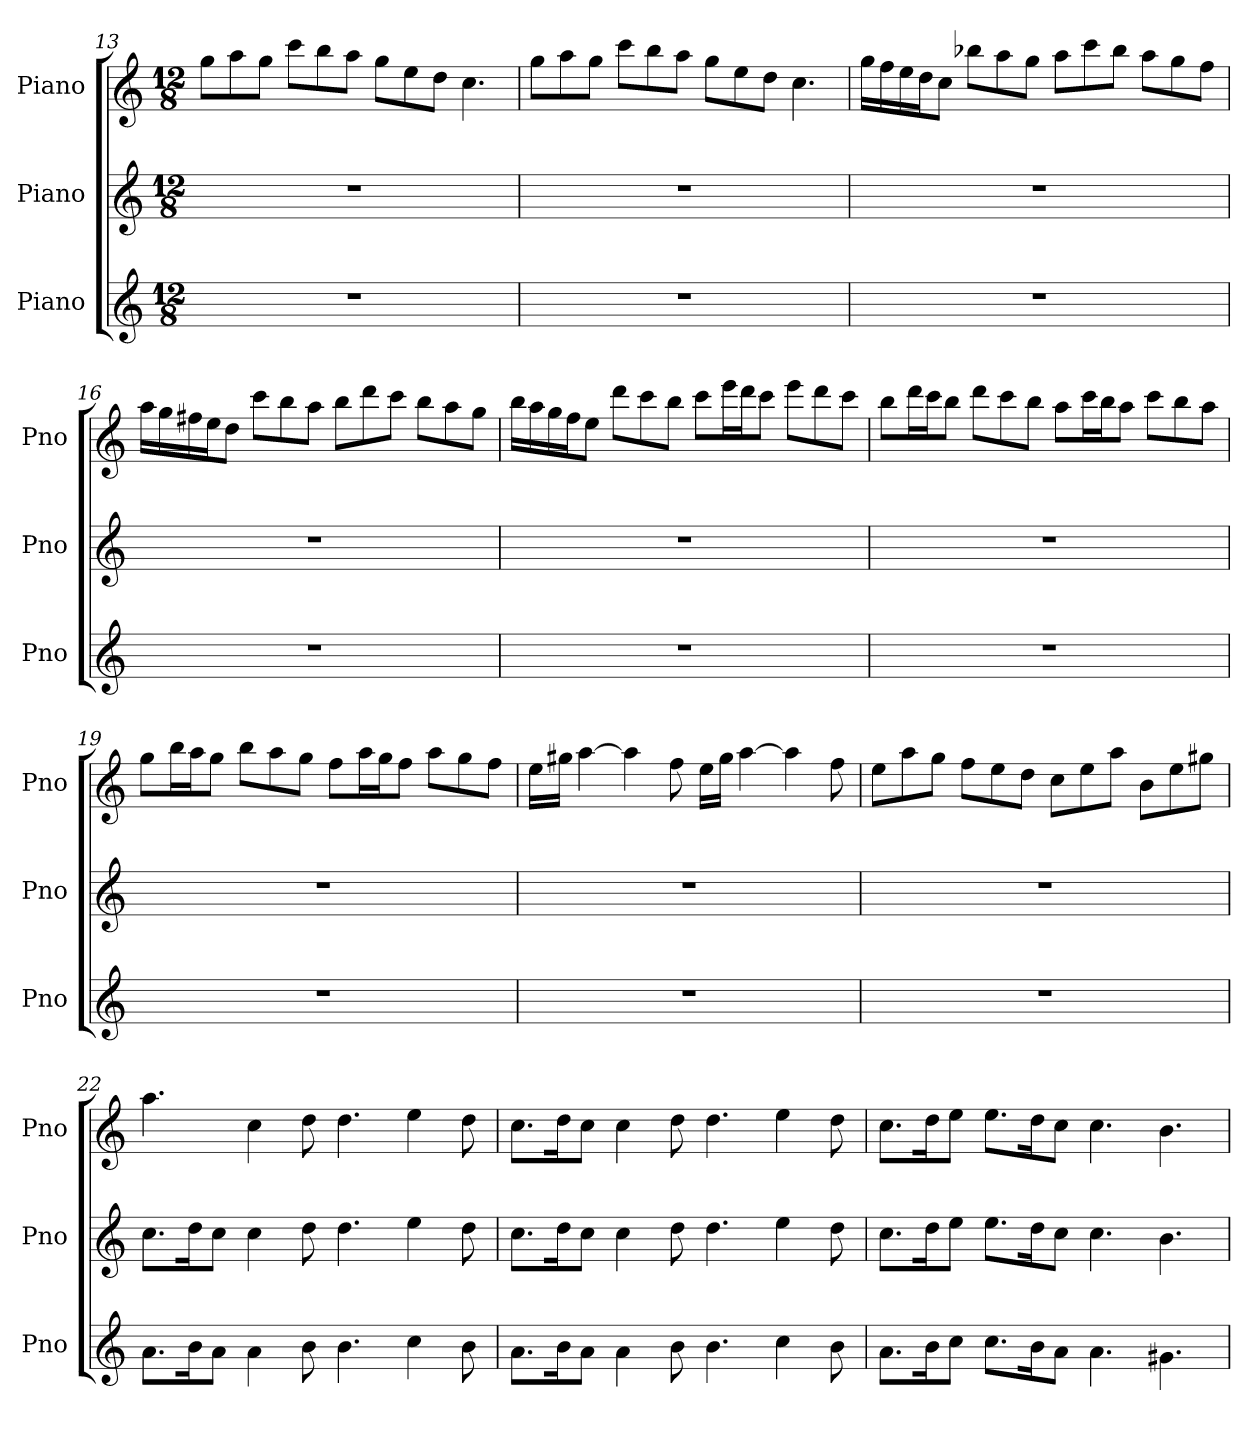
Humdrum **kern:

**kern	**kern	**kern
*part3	*part2	*part1
*staff3	*staff2	*staff1
*I"Piano	*I"Piano	*I"Piano
*I'Pno	*I'Pno	*I'Pno
!!LO:PB:g=z
*clefG2	*clefG2	*clefG2
*k[]	*k[]	*k[]
*M12/8	*M12/8	*M12/8
*MM140	*MM140	*MM140
=13	=13	=13
1.r	1.r	8gg\L
.	.	8aa\
.	.	8gg\J
.	.	8ccc\L
.	.	8bb\
.	.	8aa\J
.	.	8gg\L
.	.	8ee\
.	.	8dd\J
.	.	4.cc\
=14	=14	=14
1.r	1.r	8gg\L
.	.	8aa\
.	.	8gg\J
.	.	8ccc\L
.	.	8bb\
.	.	8aa\J
.	.	8gg\L
.	.	8ee\
.	.	8dd\J
.	.	4.cc\
!!LO:LB:g=z
=15	=15	=15
*	*	*MM142
1.r	1.r	16gg\LL
.	.	16ff\
.	.	16ee\
.	.	16dd\J
.	.	8cc\J
.	.	8bb-X\L
.	.	8aa\
.	.	8gg\J
.	.	8aa\L
.	.	8ccc\
.	.	8bb-\J
.	.	8aa\L
.	.	8gg\
.	.	8ff\J
=16	=16	=16
*	*	*MM143
1.r	1.r	16aa\LL
.	.	16gg\
.	.	16ff#X\
.	.	16ee\J
.	.	8dd\J
.	.	8ccc\L
.	.	8bb\
.	.	8aa\J
.	.	8bb\L
.	.	8ddd\
.	.	8ccc\J
.	.	8bb\L
.	.	8aa\
.	.	8gg\J
!!LO:LB:g=z
=17	=17	=17
*	*	*MM144
1.r	1.r	16bb\LL
.	.	16aa\
.	.	16gg\
.	.	16ff\J
.	.	8ee\J
.	.	8ddd\L
.	.	8ccc\
.	.	8bb\J
*	*	*MM145
.	.	8ccc\L
.	.	16eee\L
.	.	16ddd\J
.	.	8ccc\J
.	.	8eee\L
.	.	8ddd\
.	.	8ccc\J
=18	=18	=18
1.r	1.r	8bb\L
.	.	16ddd\L
.	.	16ccc\J
.	.	8bb\J
.	.	8ddd\L
.	.	8ccc\
.	.	8bb\J
.	.	8aa\L
.	.	16ccc\L
.	.	16bb\J
.	.	8aa\J
.	.	8ccc\L
.	.	8bb\
.	.	8aa\J
!!LO:LB:g=z
=19	=19	=19
1.r	1.r	8gg\L
.	.	16bb\L
.	.	16aa\J
.	.	8gg\J
.	.	8bb\L
.	.	8aa\
.	.	8gg\J
.	.	8ff\L
.	.	16aa\L
.	.	16gg\J
.	.	8ff\J
.	.	8aa\L
.	.	8gg\
.	.	8ff\J
=20	=20	=20
*	*	*MM144
1.r	1.r	16ee\LL
.	.	16gg#X\JJ
.	.	[4aa\
.	.	4aa\]
.	.	8ff\
*	*	*MM143
.	.	16ee\LL
.	.	16gg#\JJ
.	.	[4aa\
.	.	4aa\]
.	.	8ff\
!!LO:LB:g=z
=21	=21	=21
1.r	1.r	8ee\L
.	.	8aa\
.	.	8gg\J
.	.	8ff\L
.	.	8ee\
.	.	8dd\J
*	*	*MM144
.	.	8cc\L
.	.	8ee\
.	.	8aa\J
*	*	*MM145
.	.	8b\L
.	.	8ee\
.	.	8gg#X\J
=22	=22	=22
8.a\L	8.cc\L	4.aa\
16b\K	16dd\K	.
8a\J	8cc\J	.
4a\	4cc\	4cc\
8b\	8dd\	8dd\
4.b\	4.dd\	4.dd\
4cc\	4ee\	4ee\
8b\	8dd\	8dd\
=23	=23	=23
8.a\L	8.cc\L	8.cc\L
16b\K	16dd\K	16dd\K
8a\J	8cc\J	8cc\J
4a\	4cc\	4cc\
8b\	8dd\	8dd\
4.b\	4.dd\	4.dd\
4cc\	4ee\	4ee\
8b\	8dd\	8dd\
!!LO:PB:g=z
=24	=24	=24
8.a\L	8.cc\L	8.cc\L
16b\K	16dd\K	16dd\K
8cc\J	8ee\J	8ee\J
8.cc\L	8.ee\L	8.ee\L
16b\K	16dd\K	16dd\K
8a\J	8cc\J	8cc\J
4.a\	4.cc\	4.cc\
4.g#X\	4.b\	4.b\
=	=	=
*-	*-	*-
